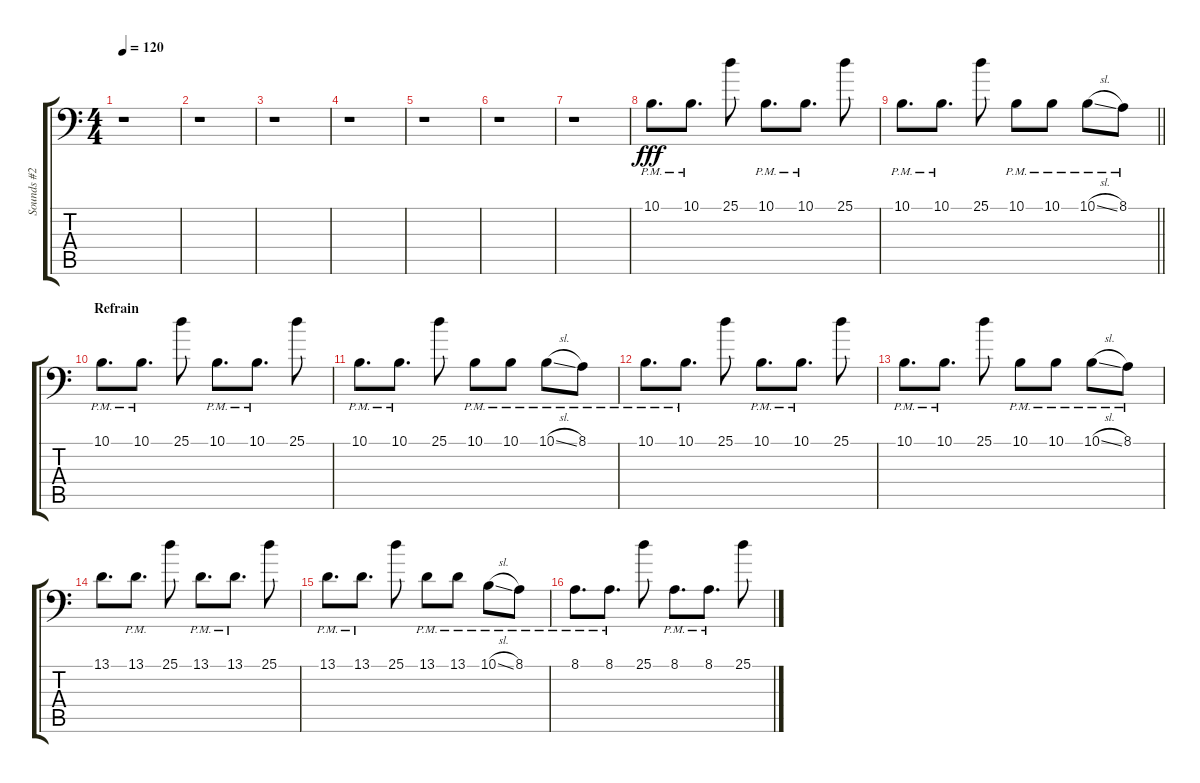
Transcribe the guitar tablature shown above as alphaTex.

\track ("Sounds #2" "Sounds #2") {instrument lead1square}
\staff {score tabs}
\tuning (Db3 Ab2 E2 B1 Gb1 B0) {hide}
\ts (4 4)
\tempo 120
\clef f4
\ks c
r.1{dy fff} |
r.1 |
r.1 |
r.1 |
r.1 |
r.1 |
r.1 |
10.1{pm}.8{d} 10.1{pm}.8{d} 25.1.8 10.1{pm}.8{d} 10.1{pm}.8{d} 25.1.8 |
\barLineRight lightlight
10.1{pm}.8{d} 10.1{pm}.8{d} 25.1.8 10.1{pm}.8 10.1{pm}.8 10.1{sl pm}.8 8.1{pm}.8 |
\section ("" "Refrain")
10.1{pm}.8{d} 10.1{pm}.8{d} 25.1.8 10.1{pm}.8{d} 10.1{pm}.8{d} 25.1.8 |
10.1{pm}.8{d} 10.1{pm}.8{d} 25.1.8 10.1{pm}.8 10.1{pm}.8 10.1{sl pm}.8 8.1{pm}.8 |
10.1{pm}.8{d} 10.1{pm}.8{d} 25.1.8 10.1{pm}.8{d} 10.1{pm}.8{d} 25.1.8 |
10.1{pm}.8{d} 10.1{pm}.8{d} 25.1.8 10.1{pm}.8 10.1{pm}.8 10.1{sl pm}.8 8.1{pm}.8 |
13.1.8{d} 13.1{pm}.8{d} 25.1.8 13.1{pm}.8{d} 13.1{pm}.8{d} 25.1.8 |
13.1{pm}.8{d} 13.1{pm}.8{d} 25.1.8 13.1{pm}.8 13.1{pm}.8 10.1{sl pm}.8 8.1{pm}.8 |
8.1{pm}.8{d} 8.1{pm}.8{d} 25.1.8 8.1{pm}.8{d} 8.1{pm}.8{d} 25.1.8
